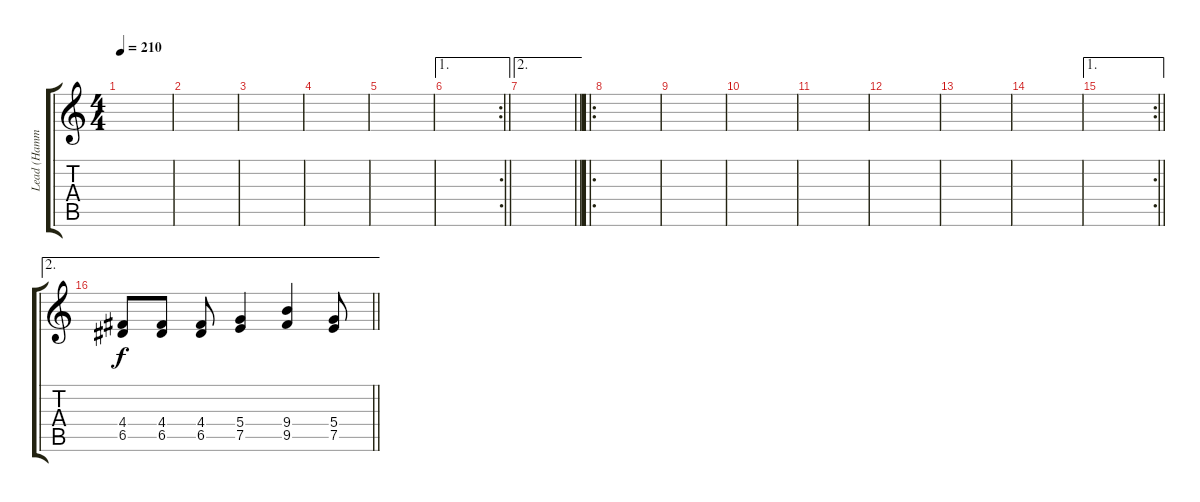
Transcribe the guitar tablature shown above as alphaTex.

\track ("Lead (Hammet)" "Lead (Hamm") {instrument distortionguitar}
\staff {score tabs}
\tuning (E4 B3 G3 D3 A2 E2) {hide}
\ts (4 4)
\tempo 210
\clef g2
\ks c
|
|
|
|
|
\ae 1
\rc 2
\barLineRight lightlight
|
\ae 2
\barLineRight lightlight
|
\ro
|
|
|
|
|
|
|
\ae 1
\rc 2
\barLineRight lightlight
|
\ae 2
\barLineRight lightlight
(4.4 6.5).8 (4.4 6.5).8 (4.4 6.5).8 (5.4 7.5).4 (9.4 9.5).4 (5.4 7.5).8{volume 12}
